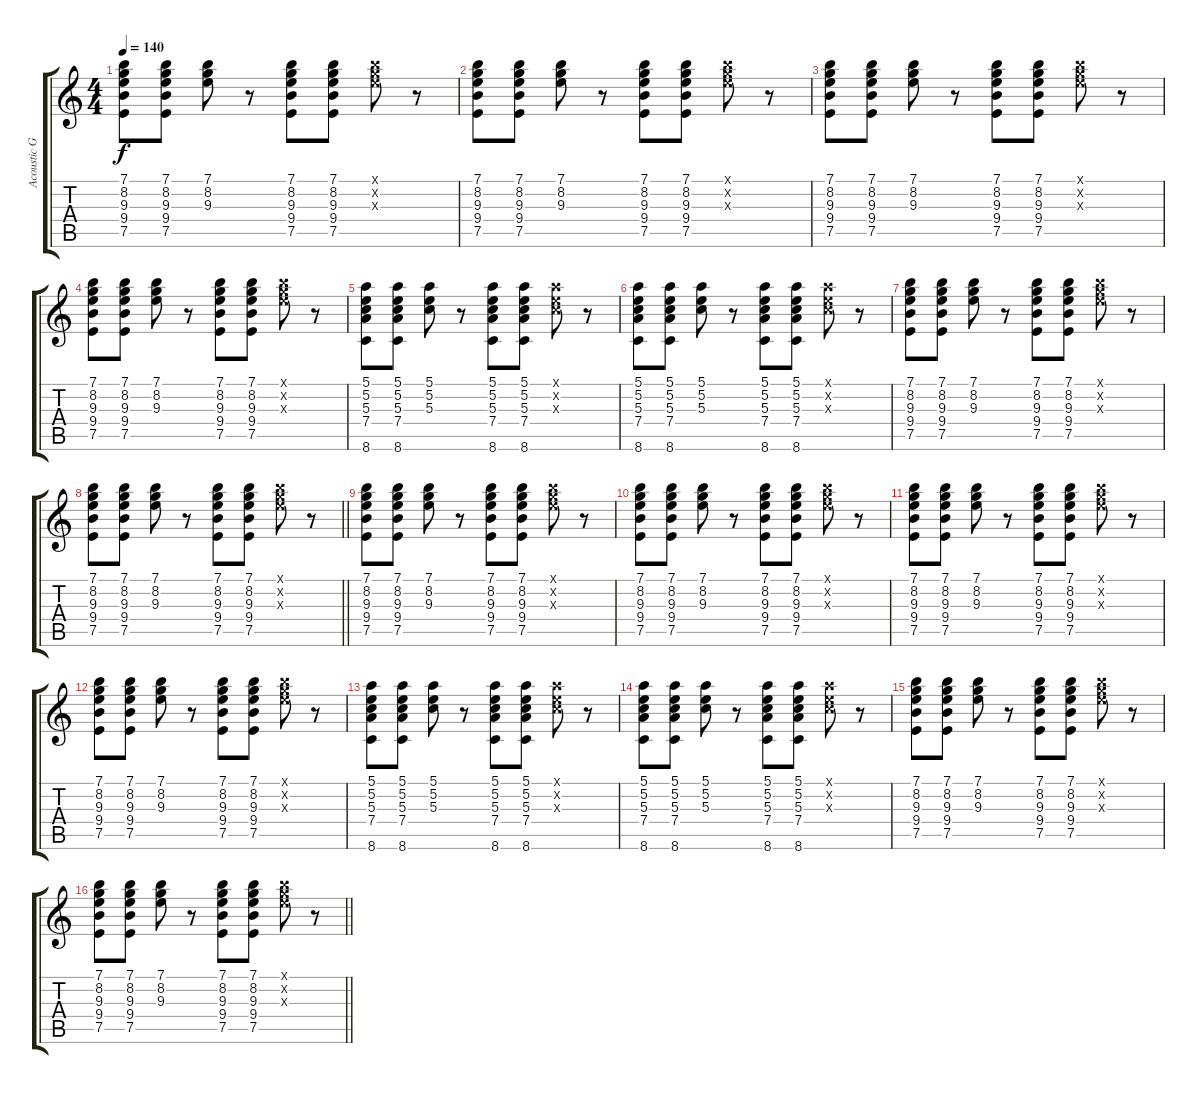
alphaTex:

\track ("Acoustic Guitar" "Acoustic G") {instrument acousticguitarsteel}
\staff {score tabs}
\tuning (E4 B3 G3 D3 A2 E2) {hide}
\ts (4 4)
\section ("" "")
\tempo 140
\clef g2
\ks c
(7.1 8.2 9.3 9.4 7.5).8{dy f} (7.1 8.2 9.3 9.4 7.5).8 (7.1 8.2 9.3).8 r.8 (7.1 8.2 9.3 9.4 7.5).8 (7.1 8.2 9.3 9.4 7.5).8 (7.1{x} 8.2{x} 9.3{x}).8 r.8 |
(7.1 8.2 9.3 9.4 7.5).8 (7.1 8.2 9.3 9.4 7.5).8 (7.1 8.2 9.3).8 r.8 (7.1 8.2 9.3 9.4 7.5).8 (7.1 8.2 9.3 9.4 7.5).8 (7.1{x} 8.2{x} 9.3{x}).8 r.8 |
(7.1 8.2 9.3 9.4 7.5).8 (7.1 8.2 9.3 9.4 7.5).8 (7.1 8.2 9.3).8 r.8 (7.1 8.2 9.3 9.4 7.5).8 (7.1 8.2 9.3 9.4 7.5).8 (7.1{x} 8.2{x} 9.3{x}).8 r.8 |
(7.1 8.2 9.3 9.4 7.5).8 (7.1 8.2 9.3 9.4 7.5).8 (7.1 8.2 9.3).8 r.8 (7.1 8.2 9.3 9.4 7.5).8 (7.1 8.2 9.3 9.4 7.5).8 (7.1{x} 8.2{x} 9.3{x}).8 r.8 |
(5.1 5.2 5.3 7.4 8.6).8 (5.1 5.2 5.3 7.4 8.6).8 (5.1 5.2 5.3).8 r.8 (5.1 5.2 5.3 7.4 8.6).8 (5.1 5.2 5.3 7.4 8.6).8 (5.1{x} 5.2{x} 5.3{x}).8 r.8 |
(5.1 5.2 5.3 7.4 8.6).8 (5.1 5.2 5.3 7.4 8.6).8 (5.1 5.2 5.3).8 r.8 (5.1 5.2 5.3 7.4 8.6).8 (5.1 5.2 5.3 7.4 8.6).8 (5.1{x} 5.2{x} 5.3{x}).8 r.8 |
(7.1 8.2 9.3 9.4 7.5).8 (7.1 8.2 9.3 9.4 7.5).8 (7.1 8.2 9.3).8 r.8 (7.1 8.2 9.3 9.4 7.5).8 (7.1 8.2 9.3 9.4 7.5).8 (7.1{x} 8.2{x} 9.3{x}).8 r.8 |
\barLineRight lightlight
(7.1 8.2 9.3 9.4 7.5).8 (7.1 8.2 9.3 9.4 7.5).8 (7.1 8.2 9.3).8 r.8 (7.1 8.2 9.3 9.4 7.5).8 (7.1 8.2 9.3 9.4 7.5).8 (7.1{x} 8.2{x} 9.3{x}).8 r.8 |
\section ("" "")
(7.1 8.2 9.3 9.4 7.5).8 (7.1 8.2 9.3 9.4 7.5).8 (7.1 8.2 9.3).8 r.8 (7.1 8.2 9.3 9.4 7.5).8 (7.1 8.2 9.3 9.4 7.5).8 (7.1{x} 8.2{x} 9.3{x}).8 r.8 |
(7.1 8.2 9.3 9.4 7.5).8 (7.1 8.2 9.3 9.4 7.5).8 (7.1 8.2 9.3).8 r.8 (7.1 8.2 9.3 9.4 7.5).8 (7.1 8.2 9.3 9.4 7.5).8 (7.1{x} 8.2{x} 9.3{x}).8 r.8 |
(7.1 8.2 9.3 9.4 7.5).8 (7.1 8.2 9.3 9.4 7.5).8 (7.1 8.2 9.3).8 r.8 (7.1 8.2 9.3 9.4 7.5).8 (7.1 8.2 9.3 9.4 7.5).8 (7.1{x} 8.2{x} 9.3{x}).8 r.8 |
(7.1 8.2 9.3 9.4 7.5).8 (7.1 8.2 9.3 9.4 7.5).8 (7.1 8.2 9.3).8 r.8 (7.1 8.2 9.3 9.4 7.5).8 (7.1 8.2 9.3 9.4 7.5).8 (7.1{x} 8.2{x} 9.3{x}).8 r.8 |
(5.1 5.2 5.3 7.4 8.6).8 (5.1 5.2 5.3 7.4 8.6).8 (5.1 5.2 5.3).8 r.8 (5.1 5.2 5.3 7.4 8.6).8 (5.1 5.2 5.3 7.4 8.6).8 (5.1{x} 5.2{x} 5.3{x}).8 r.8 |
(5.1 5.2 5.3 7.4 8.6).8 (5.1 5.2 5.3 7.4 8.6).8 (5.1 5.2 5.3).8 r.8 (5.1 5.2 5.3 7.4 8.6).8 (5.1 5.2 5.3 7.4 8.6).8 (5.1{x} 5.2{x} 5.3{x}).8 r.8 |
(7.1 8.2 9.3 9.4 7.5).8 (7.1 8.2 9.3 9.4 7.5).8 (7.1 8.2 9.3).8 r.8 (7.1 8.2 9.3 9.4 7.5).8 (7.1 8.2 9.3 9.4 7.5).8 (7.1{x} 8.2{x} 9.3{x}).8 r.8 |
\barLineRight lightlight
(7.1 8.2 9.3 9.4 7.5).8 (7.1 8.2 9.3 9.4 7.5).8 (7.1 8.2 9.3).8 r.8 (7.1 8.2 9.3 9.4 7.5).8 (7.1 8.2 9.3 9.4 7.5).8 (7.1{x} 8.2{x} 9.3{x}).8 r.8
